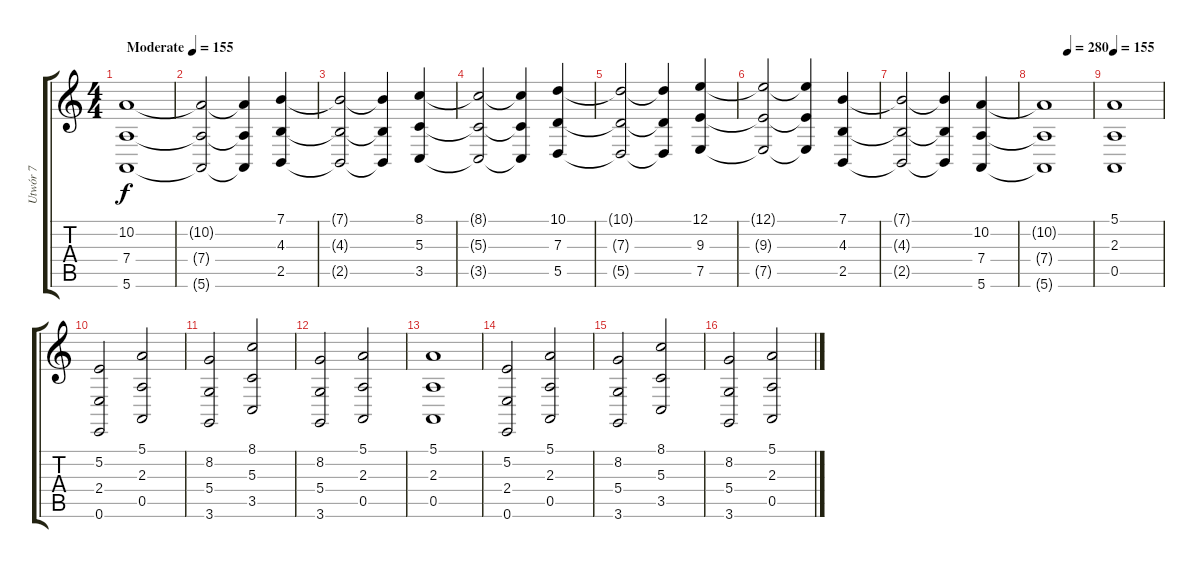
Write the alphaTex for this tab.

\track ("Utwór 7" "Utwór 7") {instrument lead1square}
\staff {score tabs}
\tuning (E4 B3 G3 D3 A2 E2) {hide}
\ts (4 4)
\tempo (155 "Moderate")
\clef g2
\ks c
(10.2 7.4 5.6).1{dy f instrument lead1square} |
(10.2{t} 7.4{t} 5.6{t}).2 (10.2{t} 7.4{t} 5.6{t}).4 (7.1 4.3 2.5).4 |
(7.1{t} 4.3{t} 2.5{t}).2 (7.1{t} 4.3{t} 2.5{t}).4 (8.1 5.3 3.5).4 |
(8.1{t} 5.3{t} 3.5{t}).2 (8.1{t} 5.3{t} 3.5{t}).4 (10.1 7.3 5.5).4 |
(10.1{t} 7.3{t} 5.5{t}).2 (10.1{t} 7.3{t} 5.5{t}).4 (12.1 9.3 7.5).4 |
(12.1{t} 9.3{t} 7.5{t}).2 (12.1{t} 9.3{t} 7.5{t}).4 (7.1 4.3 2.5).4 |
(7.1{t} 4.3{t} 2.5{t}).2 (7.1{t} 4.3{t} 2.5{t}).4 (10.2 7.4 5.6).4 |
\tempo (280 0.5)
(10.2{t} 7.4{t} 5.6{t}).1 |
\tempo 155
(5.1 2.3 0.5).1 |
(5.2 2.4 0.6).2 (5.1 2.3 0.5).2 |
(8.2 5.4 3.6).2 (8.1 5.3 3.5).2 |
(8.2 5.4 3.6).2 (5.1 2.3 0.5).2 |
(5.1 2.3 0.5).1 |
(5.2 2.4 0.6).2 (5.1 2.3 0.5).2 |
(8.2 5.4 3.6).2 (8.1 5.3 3.5).2 |
(8.2 5.4 3.6).2 (5.1 2.3 0.5).2
